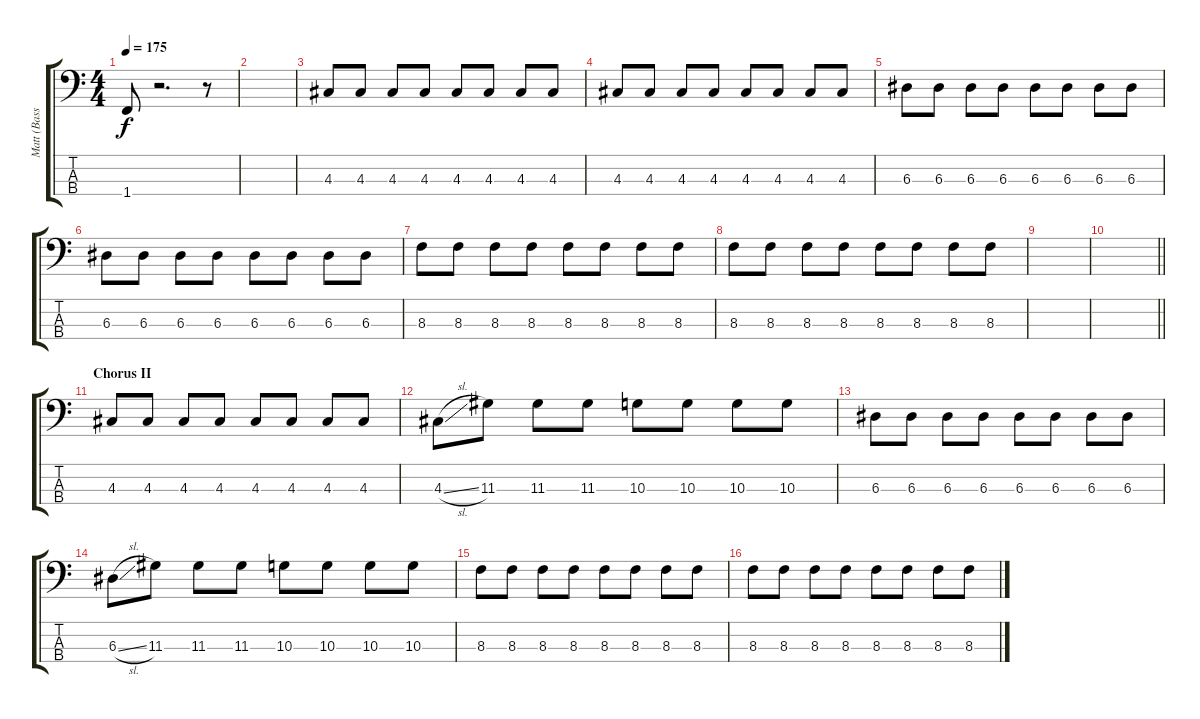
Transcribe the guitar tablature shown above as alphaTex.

\track ("Matt (Bass)" "Matt (Bass") {instrument electricbassfinger}
\staff {score tabs}
\tuning (G2 D2 A1 E1) {hide}
\ts (4 4)
\tempo 175
\clef f4
\ks c
1.4.8{dy f} r.2{d} r.8 |
|
4.3.8 4.3.8 4.3.8 4.3.8 4.3.8 4.3.8 4.3.8 4.3.8 |
4.3.8 4.3.8 4.3.8 4.3.8 4.3.8 4.3.8 4.3.8 4.3.8 |
6.3.8 6.3.8 6.3.8 6.3.8 6.3.8 6.3.8 6.3.8 6.3.8 |
6.3.8 6.3.8 6.3.8 6.3.8 6.3.8 6.3.8 6.3.8 6.3.8 |
8.3.8 8.3.8 8.3.8 8.3.8 8.3.8 8.3.8 8.3.8 8.3.8 |
8.3.8 8.3.8 8.3.8 8.3.8 8.3.8 8.3.8 8.3.8 8.3.8 |
|
\barLineRight lightlight
|
\section ("" "Chorus II")
4.3.8 4.3.8 4.3.8 4.3.8 4.3.8 4.3.8 4.3.8 4.3.8 |
4.3{sl}.8 11.3.8 11.3.8 11.3.8 10.3.8 10.3.8 10.3.8 10.3.8 |
6.3.8 6.3.8 6.3.8 6.3.8 6.3.8 6.3.8 6.3.8 6.3.8 |
6.3{sl}.8 11.3.8 11.3.8 11.3.8 10.3.8 10.3.8 10.3.8 10.3.8 |
8.3.8 8.3.8 8.3.8 8.3.8 8.3.8 8.3.8 8.3.8 8.3.8 |
8.3.8 8.3.8 8.3.8 8.3.8 8.3.8 8.3.8 8.3.8 8.3{sl}.8
